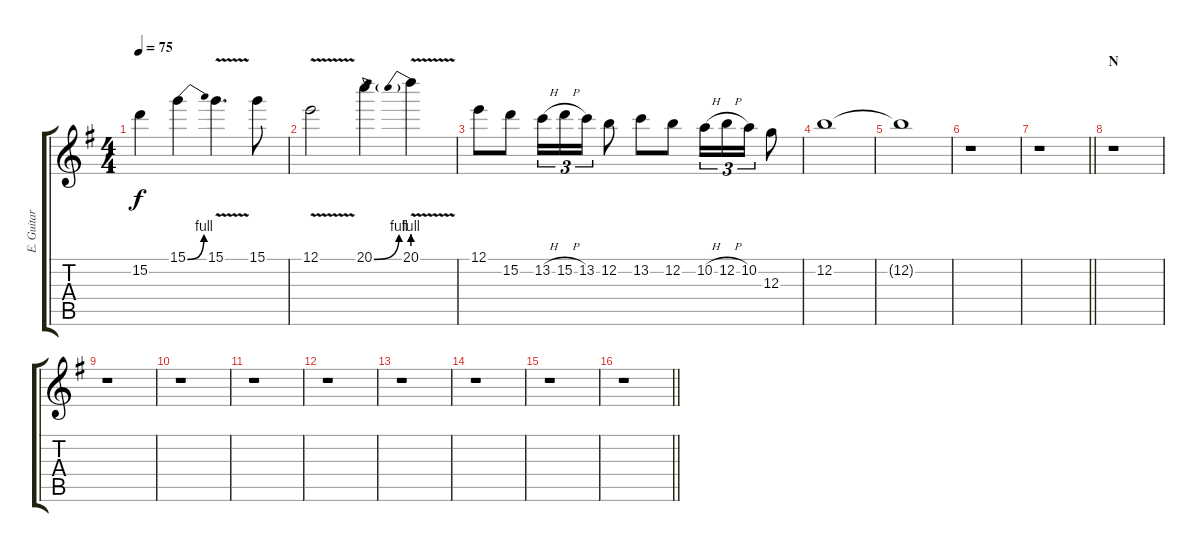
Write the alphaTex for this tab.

\track ("E. Guitar I" "E. Guitar ") {instrument overdrivenguitar}
\staff {score tabs}
\tuning (E4 B3 G3 D3 A2 E2) {hide}
\ts (4 4)
\tempo 75
\clef g2
\ks g
15.2.4{dy f} 15.1{be (bend 0 0 60 4)}.4 15.1{v}.4{d} 15.1.8 |
12.1{v}.2 20.1{be (bend 0 0 60 4)}.4 20.1{be (prebend 0 4 60 4) v}.4 |
12.1.8 15.2.8 13.2{h}.16{tu (3 2)} 15.2{h}.16{tu (3 2)} 13.2.16{tu (3 2)} 12.2.8 13.2.8 12.2.8 10.2{h}.16{tu (3 2)} 12.2{h}.16{tu (3 2)} 10.2.16{tu (3 2)} 12.3.8 |
12.2.1 |
12.2{t}.1 |
r.1 |
\barLineRight lightlight
r.1 |
\section ("" "N")
r.1 |
r.1 |
r.1 |
r.1 |
r.1 |
r.1 |
r.1 |
r.1 |
\barLineRight lightlight
r.1
